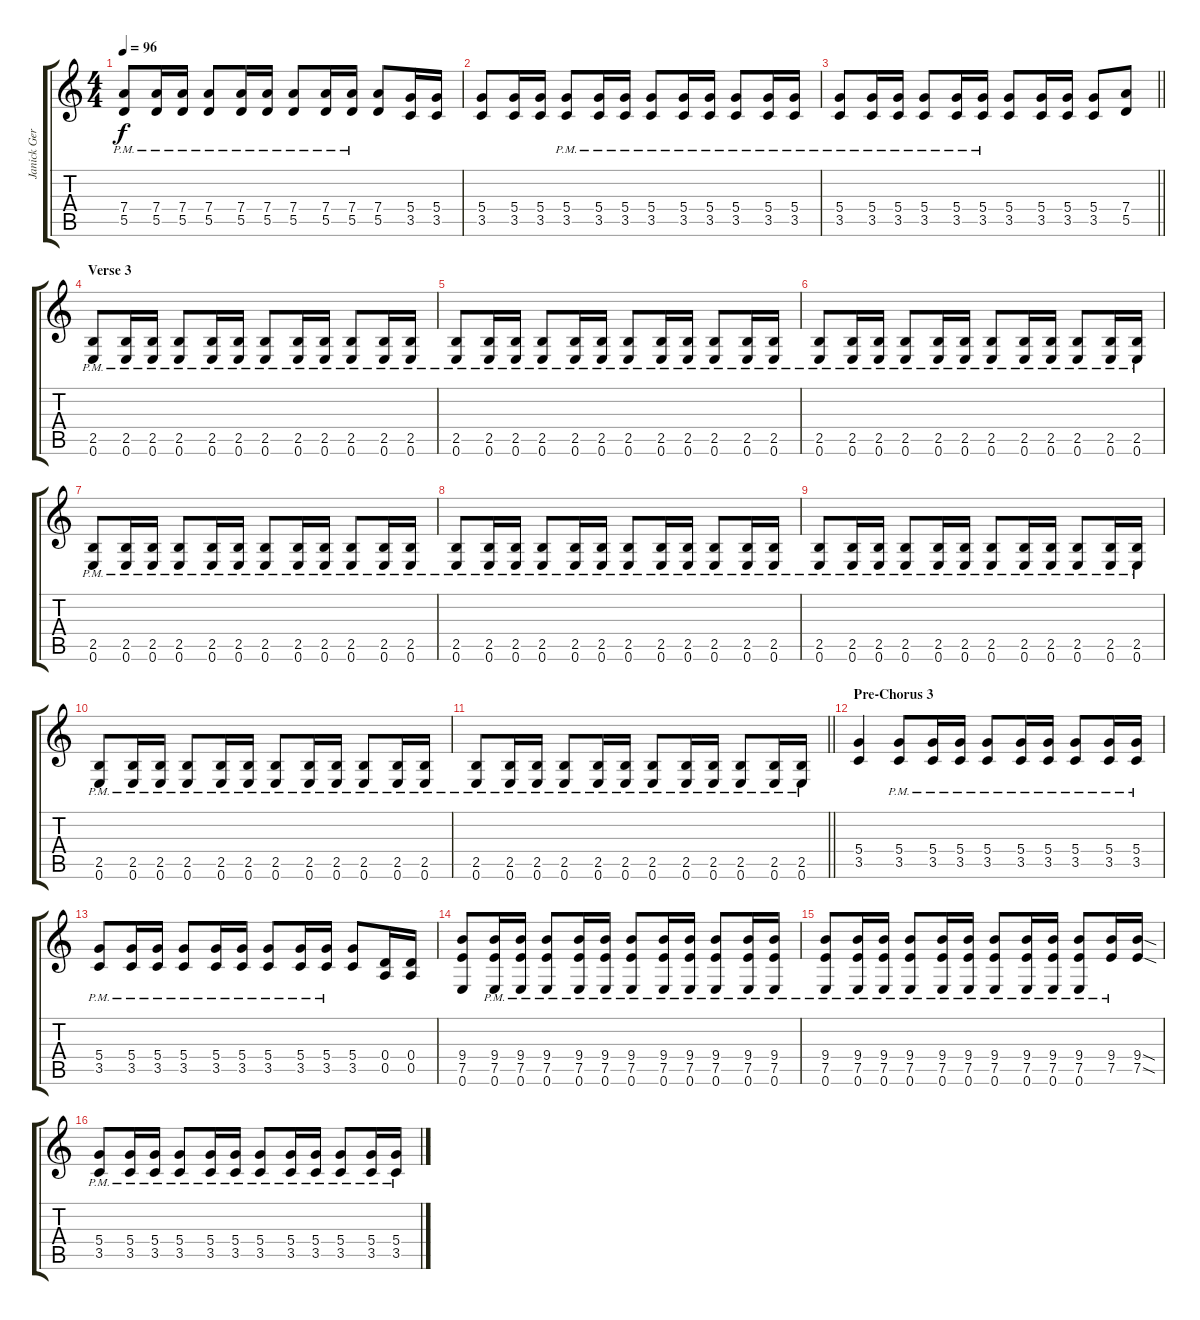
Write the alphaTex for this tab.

\track ("Janick Gers" "Janick Ger") {instrument distortionguitar}
\staff {score tabs}
\tuning (E4 B3 G3 D3 A2 E2) {hide}
\ts (4 4)
\tempo 96
\clef g2
\ks c
(7.4{pm} 5.5{pm}).8{dy f} (7.4{pm} 5.5{pm}).16 (7.4{pm} 5.5{pm}).16 (7.4{pm} 5.5{pm}).8 (7.4{pm} 5.5{pm}).16 (7.4{pm} 5.5{pm}).16 (7.4{pm} 5.5{pm}).8 (7.4{pm} 5.5{pm}).16 (7.4{pm} 5.5{pm}).16 (7.4 5.5).8 (5.4 3.5).16 (5.4 3.5).16 |
(5.4 3.5).8 (5.4 3.5).16 (5.4 3.5).16 (5.4{pm} 3.5{pm}).8 (5.4{pm} 3.5{pm}).16 (5.4{pm} 3.5{pm}).16 (5.4{pm} 3.5{pm}).8 (5.4{pm} 3.5{pm}).16 (5.4{pm} 3.5{pm}).16 (5.4{pm} 3.5{pm}).8 (5.4{pm} 3.5{pm}).16 (5.4{pm} 3.5{pm}).16 |
\barLineRight lightlight
(5.4{pm} 3.5{pm}).8 (5.4{pm} 3.5{pm}).16 (5.4{pm} 3.5{pm}).16 (5.4{pm} 3.5{pm}).8 (5.4{pm} 3.5{pm}).16 (5.4{pm} 3.5{pm}).16 (5.4 3.5).8 (5.4 3.5).16 (5.4 3.5).16 (5.4 3.5).8 (7.4 5.5).8 |
\section ("" "Verse 3")
(2.5{pm} 0.6{pm}).8 (2.5{pm} 0.6{pm}).16 (2.5{pm} 0.6{pm}).16 (2.5{pm} 0.6{pm}).8 (2.5{pm} 0.6{pm}).16 (2.5{pm} 0.6{pm}).16 (2.5{pm} 0.6{pm}).8 (2.5{pm} 0.6{pm}).16 (2.5{pm} 0.6{pm}).16 (2.5{pm} 0.6{pm}).8 (2.5{pm} 0.6{pm}).16 (2.5{pm} 0.6{pm}).16 |
(2.5{pm} 0.6{pm}).8 (2.5{pm} 0.6{pm}).16 (2.5{pm} 0.6{pm}).16 (2.5{pm} 0.6{pm}).8 (2.5{pm} 0.6{pm}).16 (2.5{pm} 0.6{pm}).16 (2.5{pm} 0.6{pm}).8 (2.5{pm} 0.6{pm}).16 (2.5{pm} 0.6{pm}).16 (2.5{pm} 0.6{pm}).8 (2.5{pm} 0.6{pm}).16 (2.5{pm} 0.6{pm}).16 |
(2.5{pm} 0.6{pm}).8 (2.5{pm} 0.6{pm}).16 (2.5{pm} 0.6{pm}).16 (2.5{pm} 0.6{pm}).8 (2.5{pm} 0.6{pm}).16 (2.5{pm} 0.6{pm}).16 (2.5{pm} 0.6{pm}).8 (2.5{pm} 0.6{pm}).16 (2.5{pm} 0.6{pm}).16 (2.5{pm} 0.6{pm}).8 (2.5{pm} 0.6{pm}).16 (2.5{pm} 0.6{pm}).16 |
(2.5{pm} 0.6{pm}).8 (2.5{pm} 0.6{pm}).16 (2.5{pm} 0.6{pm}).16 (2.5{pm} 0.6{pm}).8 (2.5{pm} 0.6{pm}).16 (2.5{pm} 0.6{pm}).16 (2.5{pm} 0.6{pm}).8 (2.5{pm} 0.6{pm}).16 (2.5{pm} 0.6{pm}).16 (2.5{pm} 0.6{pm}).8 (2.5{pm} 0.6{pm}).16 (2.5{pm} 0.6{pm}).16 |
(2.5{pm} 0.6{pm}).8 (2.5{pm} 0.6{pm}).16 (2.5{pm} 0.6{pm}).16 (2.5{pm} 0.6{pm}).8 (2.5{pm} 0.6{pm}).16 (2.5{pm} 0.6{pm}).16 (2.5{pm} 0.6{pm}).8 (2.5{pm} 0.6{pm}).16 (2.5{pm} 0.6{pm}).16 (2.5{pm} 0.6{pm}).8 (2.5{pm} 0.6{pm}).16 (2.5{pm} 0.6{pm}).16 |
(2.5{pm} 0.6{pm}).8 (2.5{pm} 0.6{pm}).16 (2.5{pm} 0.6{pm}).16 (2.5{pm} 0.6{pm}).8 (2.5{pm} 0.6{pm}).16 (2.5{pm} 0.6{pm}).16 (2.5{pm} 0.6{pm}).8 (2.5{pm} 0.6{pm}).16 (2.5{pm} 0.6{pm}).16 (2.5{pm} 0.6{pm}).8 (2.5{pm} 0.6{pm}).16 (2.5{pm} 0.6{pm}).16 |
(2.5{pm} 0.6{pm}).8 (2.5{pm} 0.6{pm}).16 (2.5{pm} 0.6{pm}).16 (2.5{pm} 0.6{pm}).8 (2.5{pm} 0.6{pm}).16 (2.5{pm} 0.6{pm}).16 (2.5{pm} 0.6{pm}).8 (2.5{pm} 0.6{pm}).16 (2.5{pm} 0.6{pm}).16 (2.5{pm} 0.6{pm}).8 (2.5{pm} 0.6{pm}).16 (2.5{pm} 0.6{pm}).16 |
\barLineRight lightlight
(2.5{pm} 0.6{pm}).8 (2.5{pm} 0.6{pm}).16 (2.5{pm} 0.6{pm}).16 (2.5{pm} 0.6{pm}).8 (2.5{pm} 0.6{pm}).16 (2.5{pm} 0.6{pm}).16 (2.5{pm} 0.6{pm}).8 (2.5{pm} 0.6{pm}).16 (2.5{pm} 0.6{pm}).16 (2.5{pm} 0.6{pm}).8 (2.5{pm} 0.6{pm}).16 (2.5{pm} 0.6{pm}).16 |
\section ("" "Pre-Chorus 3")
(5.4 3.5).4 (5.4{pm} 3.5{pm}).8 (5.4{pm} 3.5{pm}).16 (5.4{pm} 3.5{pm}).16 (5.4{pm} 3.5{pm}).8 (5.4{pm} 3.5{pm}).16 (5.4{pm} 3.5{pm}).16 (5.4{pm} 3.5{pm}).8 (5.4{pm} 3.5{pm}).16 (5.4{pm} 3.5{pm}).16 |
(5.4{pm} 3.5{pm}).8 (5.4{pm} 3.5{pm}).16 (5.4{pm} 3.5{pm}).16 (5.4{pm} 3.5{pm}).8 (5.4{pm} 3.5{pm}).16 (5.4{pm} 3.5{pm}).16 (5.4{pm} 3.5{pm}).8 (5.4{pm} 3.5{pm}).16 (5.4{pm} 3.5{pm}).16 (5.4 3.5).8 (0.4 0.5).16 (0.4 0.5).16 |
(9.4 7.5 0.6).8 (9.4{pm} 7.5{pm} 0.6{pm}).16 (9.4{pm} 7.5{pm} 0.6{pm}).16 (9.4{pm} 7.5{pm} 0.6{pm}).8 (9.4{pm} 7.5{pm} 0.6{pm}).16 (9.4{pm} 7.5{pm} 0.6{pm}).16 (9.4{pm} 7.5{pm} 0.6{pm}).8 (9.4{pm} 7.5{pm} 0.6{pm}).16 (9.4{pm} 7.5{pm} 0.6{pm}).16 (9.4{pm} 7.5{pm} 0.6{pm}).8 (9.4{pm} 7.5{pm} 0.6{pm}).16 (9.4{pm} 7.5{pm} 0.6{pm}).16 |
(9.4{pm} 7.5{pm} 0.6{pm}).8 (9.4{pm} 7.5{pm} 0.6{pm}).16 (9.4{pm} 7.5{pm} 0.6{pm}).16 (9.4{pm} 7.5{pm} 0.6{pm}).8 (9.4{pm} 7.5{pm} 0.6{pm}).16 (9.4{pm} 7.5{pm} 0.6{pm}).16 (9.4{pm} 7.5{pm} 0.6{pm}).8 (9.4{pm} 7.5{pm} 0.6{pm}).16 (9.4{pm} 7.5{pm} 0.6{pm}).16 (9.4{pm} 7.5{pm} 0.6{pm}).8 (9.4{pm} 7.5{pm}).16 (9.4{sod} 7.5{sod}).16 |
(5.4{pm} 3.5{pm}).8 (5.4{pm} 3.5{pm}).16 (5.4{pm} 3.5{pm}).16 (5.4{pm} 3.5{pm}).8 (5.4{pm} 3.5{pm}).16 (5.4{pm} 3.5{pm}).16 (5.4{pm} 3.5{pm}).8 (5.4{pm} 3.5{pm}).16 (5.4{pm} 3.5{pm}).16 (5.4{pm} 3.5{pm}).8 (5.4{pm} 3.5{pm}).16 (5.4{pm} 3.5{pm}).16
